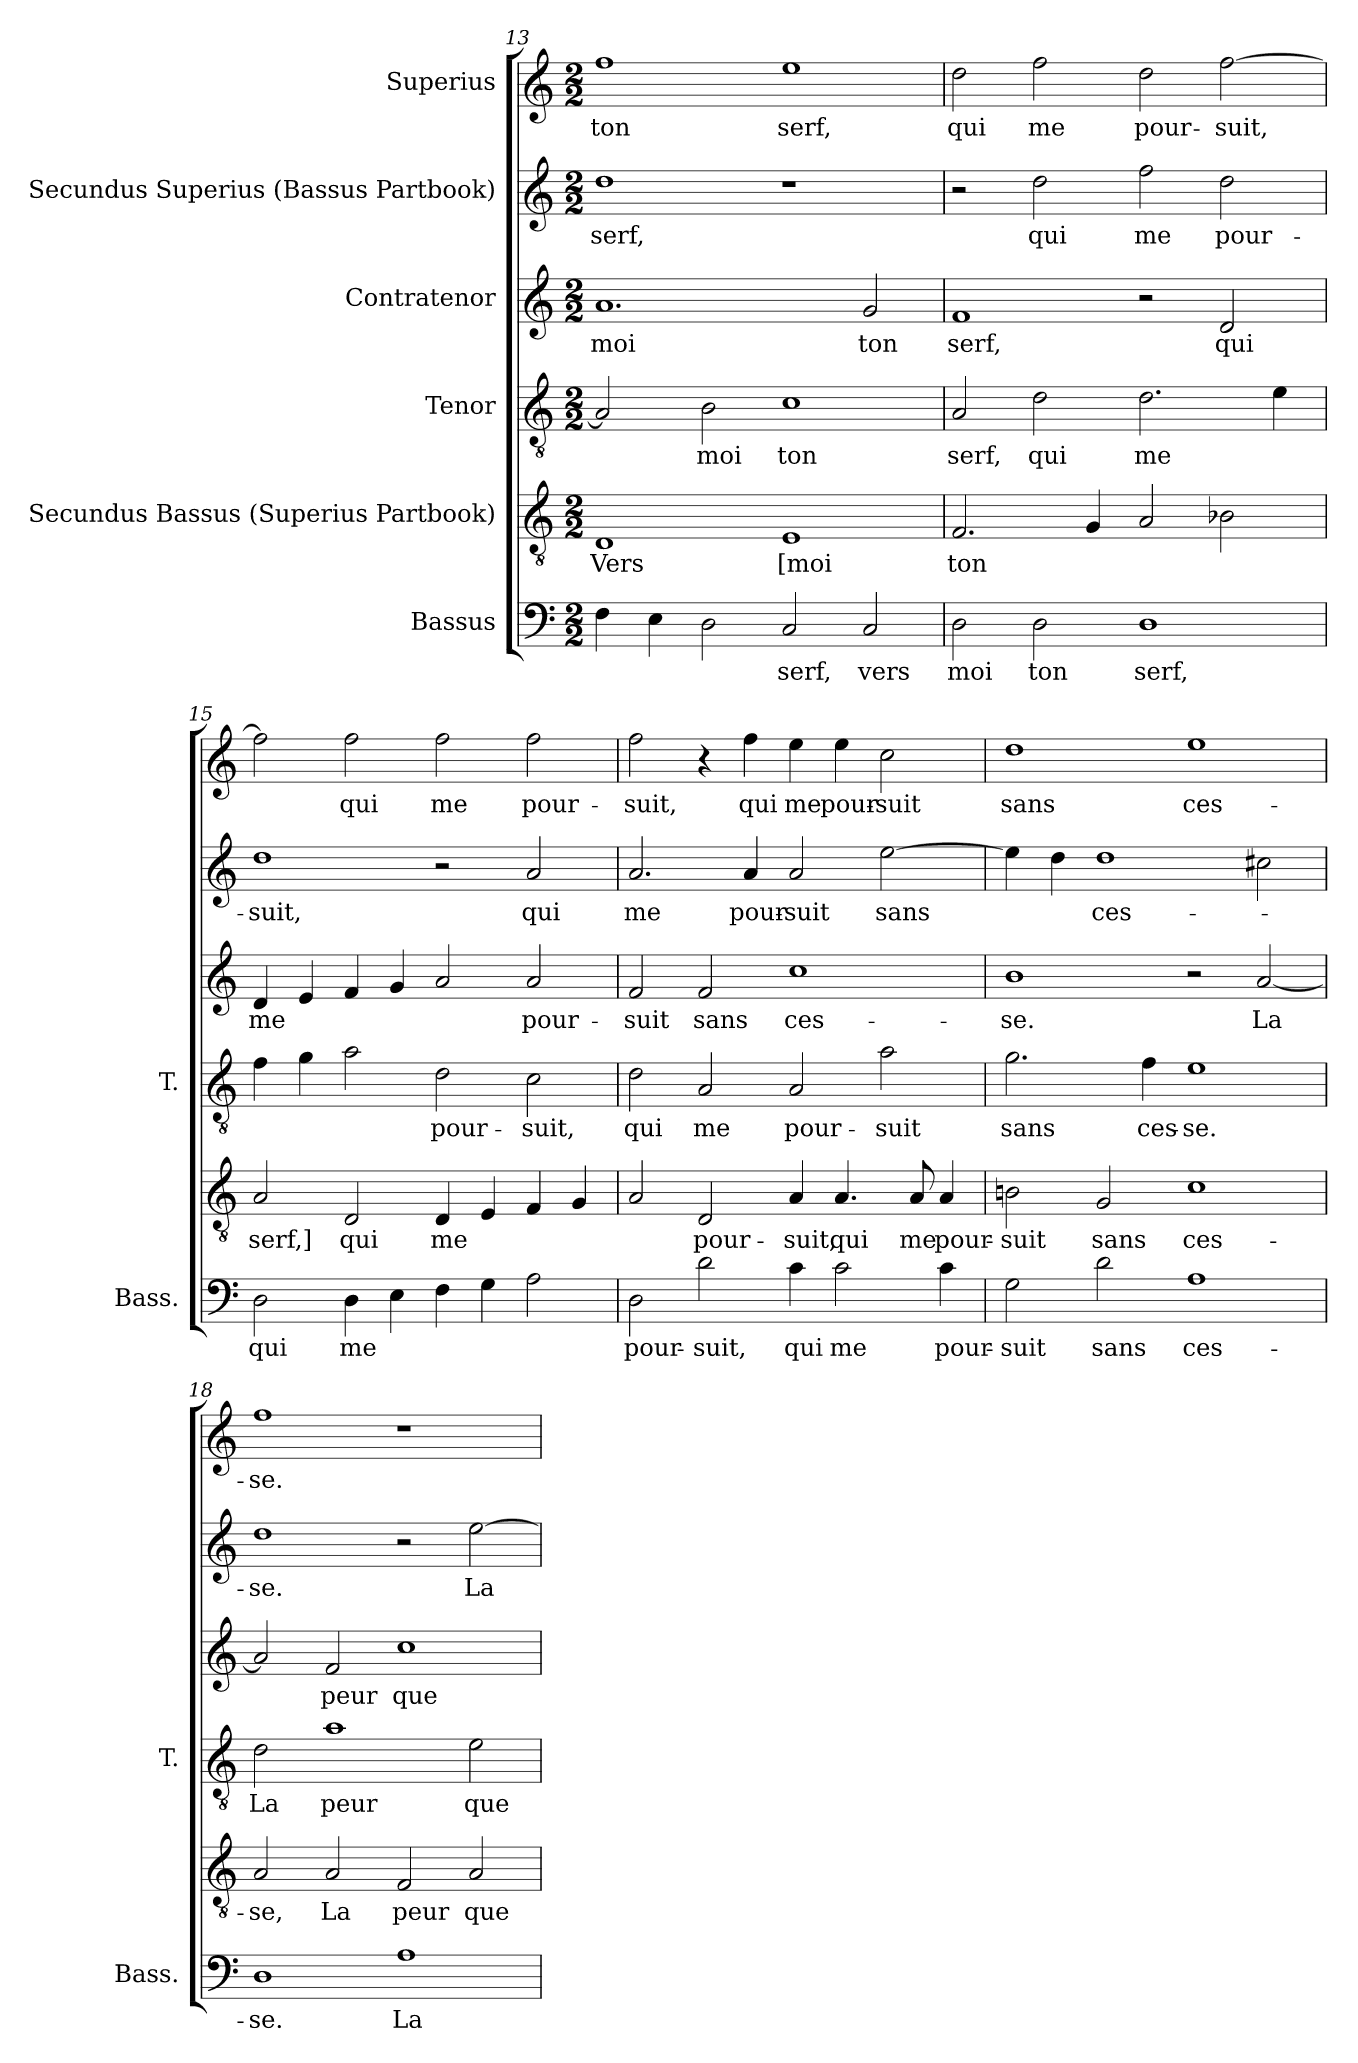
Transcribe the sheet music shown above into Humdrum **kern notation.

**kern	**text	**kern	**text	**kern	**text	**kern	**text	**kern	**text	**kern	**text
*part6	*part6	*part5	*part5	*part4	*part4	*part3	*part3	*part2	*part2	*part1	*part1
*staff6	*staff6	*staff5	*staff5	*staff4	*staff4	*staff3	*staff3	*staff2	*staff2	*staff1	*staff1
*I"Bassus	*	*I"Secundus Bassus (Superius Partbook)	*	*I"Tenor	*	*I"Contratenor	*	*I"Secundus Superius (Bassus Partbook)	*	*I"Superius	*
*I'Bass.	*	*	*	*I'T.	*	*	*	*	*	*	*
!!LO:LB:g=z
*clefF4	*	*clefGv2	*	*clefGv2	*	*clefG2	*	*clefG2	*	*clefG2	*
*	*	*ITrd7c12	*	*ITrd7c12	*	*	*	*	*	*	*
*k[]	*	*k[]	*	*k[]	*	*k[]	*	*k[]	*	*k[]	*
*C:	*	*C:	*	*C:	*	*C:	*	*C:	*	*C:	*
*M2/2	*	*M2/2	*	*M2/2	*	*M2/2	*	*M2/2	*	*M2/2	*
=13	=13	=13	=13	=13	=13	=13	=13	=13	=13	=13	=13
4F\	.	1DD/	Vers	2AA/]	.	1.a/	moi	1dd\	serf,	1ff\	ton
4E\	.	.	.	.	.	.	.	.	.	.	.
2D\	.	.	.	2BB\	moi	.	.	.	.	.	.
2C/	serf,	1EE/	[moi	1C\	ton	.	.	1r	.	1ee\	serf,
2C/	vers	.	.	.	.	2g/	ton	.	.	.	.
=14	=14	=14	=14	=14	=14	=14	=14	=14	=14	=14	=14
2D\	moi	2.FF/	ton	2AA/	serf,	1f/	serf,	2r	.	2dd\	qui
2D\	ton	.	.	2D\	qui	.	.	2dd\	qui	2ff\	me
.	.	4GG/	.	.	.	.	.	.	.	.	.
1D\	serf,	2AA/	.	2.D\	me	2r	.	2ff\	me	2dd\	pour-
.	.	2BB-X\	.	.	.	2d/	qui	2dd\	pour-	[2ff\	-suit,
.	.	.	.	4E\	.	.	.	.	.	.	.
=15	=15	=15	=15	=15	=15	=15	=15	=15	=15	=15	=15
2D\	qui	2AA/	serf,]	4F\	.	4d/	me	1dd\	-suit,	2ff\]	.
.	.	.	.	4G\	.	4e/	.	.	.	.	.
4D\	me	2DD/	qui	2A\	.	4f/	.	.	.	2ff\	qui
4E\	.	.	.	.	.	4g/	.	.	.	.	.
4F\	.	4DD/	me	2D\	pour-	2a/	.	2r	.	2ff\	me
4G\	.	4EE/	.	.	.	.	.	.	.	.	.
2A\	.	4FF/	.	2C\	-suit,	2a/	pour-	2a/	qui	2ff\	pour-
.	.	4GG/	.	.	.	.	.	.	.	.	.
!!LO:PB:g=z
=16	=16	=16	=16	=16	=16	=16	=16	=16	=16	=16	=16
2D\	pour-	2AA/	.	2D\	qui	2f/	-suit	2.a/	me	2ff\	-suit,
2d\	-suit,	2DD/	pour-	2AA/	me	2f/	sans	.	.	4r	.
.	.	.	.	.	.	.	.	4a/	pour-	4ff\	qui
4c\	qui	4AA/	-suit,	2AA/	pour-	1cc\	ces-	2a/	-suit	4ee\	me
2c\	me	4.AA/	qui	.	.	.	.	.	.	4ee\	pour-
.	.	.	.	2A\	-suit	.	.	[2ee\	sans	2cc\	-suit
.	.	8AA/	me	.	.	.	.	.	.	.	.
4c\	pour-	4AA/	pour-	.	.	.	.	.	.	.	.
=17	=17	=17	=17	=17	=17	=17	=17	=17	=17	=17	=17
2G\	-suit	2BBn\	-suit	2.G\	sans	1b\	-se.	4ee\]	.	1dd\	sans
.	.	.	.	.	.	.	.	4dd\	.	.	.
2d\	sans	2GG/	sans	.	.	.	.	1dd\	ces-	.	.
.	.	.	.	4F\	ces-	.	.	.	.	.	.
1A\	ces-	1C\	ces-	1E\	-se.	2r	.	.	.	1ee\	ces-
.	.	.	.	.	.	[2a/	La	2cc#X\	.	.	.
=18	=18	=18	=18	=18	=18	=18	=18	=18	=18	=18	=18
1D\	-se.	2AA/	-se,	2D\	La	2a/]	.	1dd\	-se.	1ff\	-se.
.	.	2AA/	La	1A\	peur	2f/	peur	.	.	.	.
1A\	La	2FF/	peur	.	.	1cc\	que	2r	.	1r	.
.	.	2AA/	que	2E\	que	.	.	[2ee\	La	.	.
=	=	=	=	=	=	=	=	=	=	=	=
*-	*-	*-	*-	*-	*-	*-	*-	*-	*-	*-	*-
